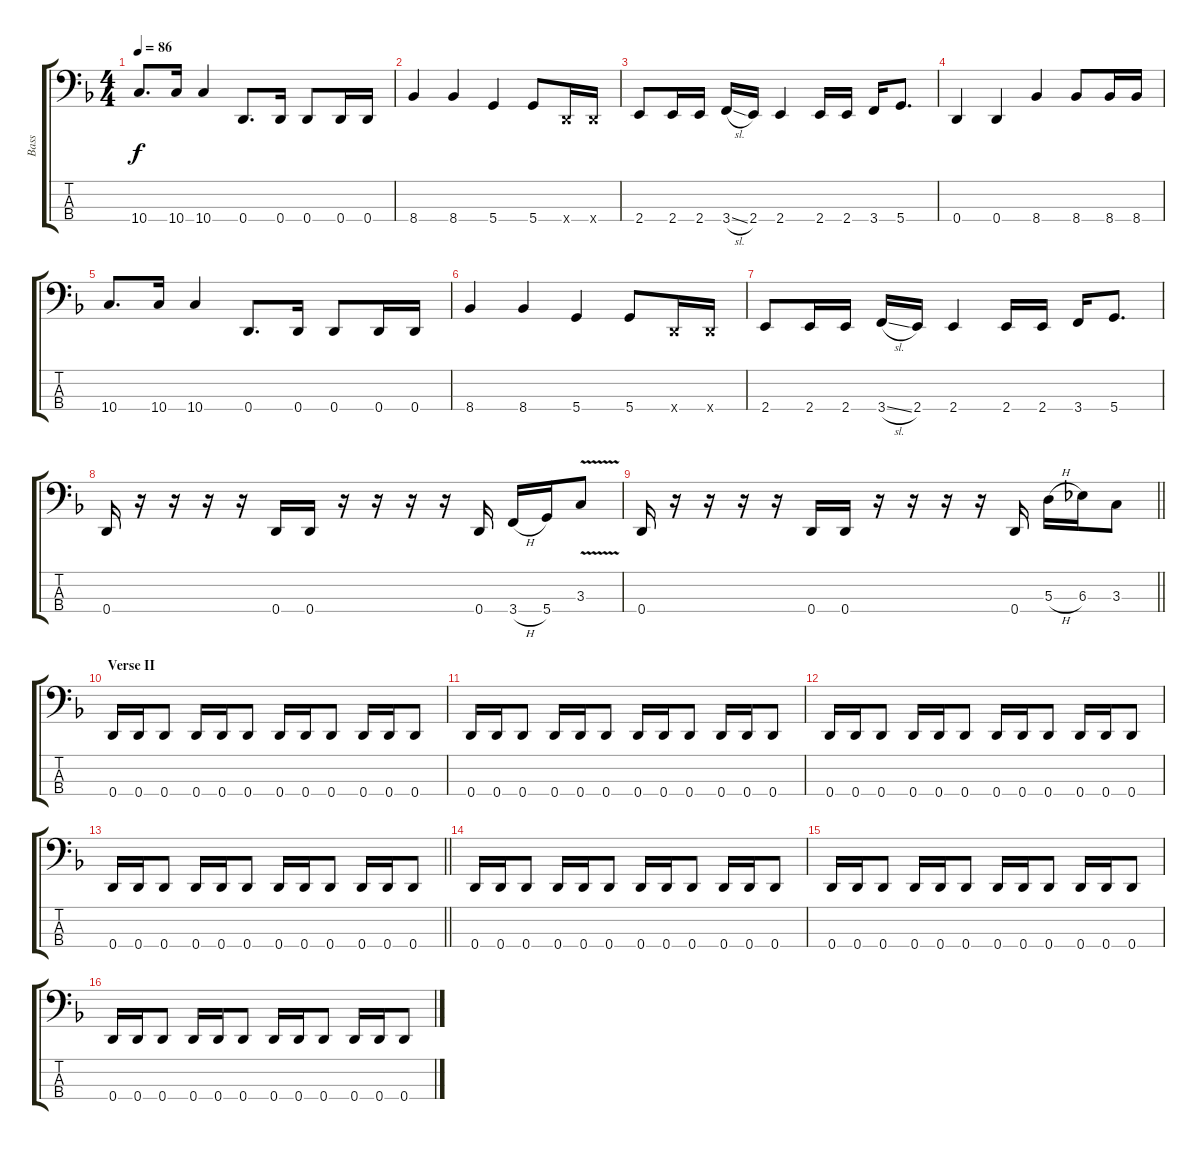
\track ("Bass" "Bass") {instrument electricbassfinger}
\staff {score tabs}
\tuning (G2 D2 A1 D1) {hide}
\ts (4 4)
\tempo 86
\clef f4
\ks f
10.4.8{d dy f} 10.4.16 10.4.4 0.4.8{d} 0.4.16 0.4.8 0.4.16 0.4.16 |
8.4.4 8.4.4 5.4.4 5.4.8 0.4{x}.16 0.4{x}.16 |
2.4.8 2.4.16 2.4.16 3.4{sl}.16 2.4.16 2.4.4 2.4.16 2.4.16 3.4.16 5.4.8{d} |
0.4.4 0.4.4 8.4.4 8.4.8 8.4.16 8.4.16 |
10.4.8{d} 10.4.16 10.4.4 0.4.8{d} 0.4.16 0.4.8 0.4.16 0.4.16 |
8.4.4 8.4.4 5.4.4 5.4.8 0.4{x}.16 0.4{x}.16 |
2.4.8 2.4.16 2.4.16 3.4{sl}.16 2.4.16 2.4.4 2.4.16 2.4.16 3.4.16 5.4.8{d} |
0.4.16 r.16 r.16 r.16 r.16 0.4.16 0.4.16 r.16 r.16 r.16 r.16 0.4.16 3.4{h}.16 5.4.16 3.3{v}.8 |
\barLineRight lightlight
0.4.16 r.16 r.16 r.16 r.16 0.4.16 0.4.16 r.16 r.16 r.16 r.16 0.4.16 5.3{h}.16 6.3.16 3.3.8 |
\section ("" "Verse II")
0.4.16 0.4.16 0.4.8 0.4.16 0.4.16 0.4.8 0.4.16 0.4.16 0.4.8 0.4.16 0.4.16 0.4.8 |
0.4.16 0.4.16 0.4.8 0.4.16 0.4.16 0.4.8 0.4.16 0.4.16 0.4.8 0.4.16 0.4.16 0.4.8 |
0.4.16 0.4.16 0.4.8 0.4.16 0.4.16 0.4.8 0.4.16 0.4.16 0.4.8 0.4.16 0.4.16 0.4.8 |
\barLineRight lightlight
0.4.16 0.4.16 0.4.8 0.4.16 0.4.16 0.4.8 0.4.16 0.4.16 0.4.8 0.4.16 0.4.16 0.4.8 |
0.4.16 0.4.16 0.4.8 0.4.16 0.4.16 0.4.8 0.4.16 0.4.16 0.4.8 0.4.16 0.4.16 0.4.8 |
0.4.16 0.4.16 0.4.8 0.4.16 0.4.16 0.4.8 0.4.16 0.4.16 0.4.8 0.4.16 0.4.16 0.4.8 |
0.4.16 0.4.16 0.4.8 0.4.16 0.4.16 0.4.8 0.4.16 0.4.16 0.4.8 0.4.16 0.4.16 0.4.8
